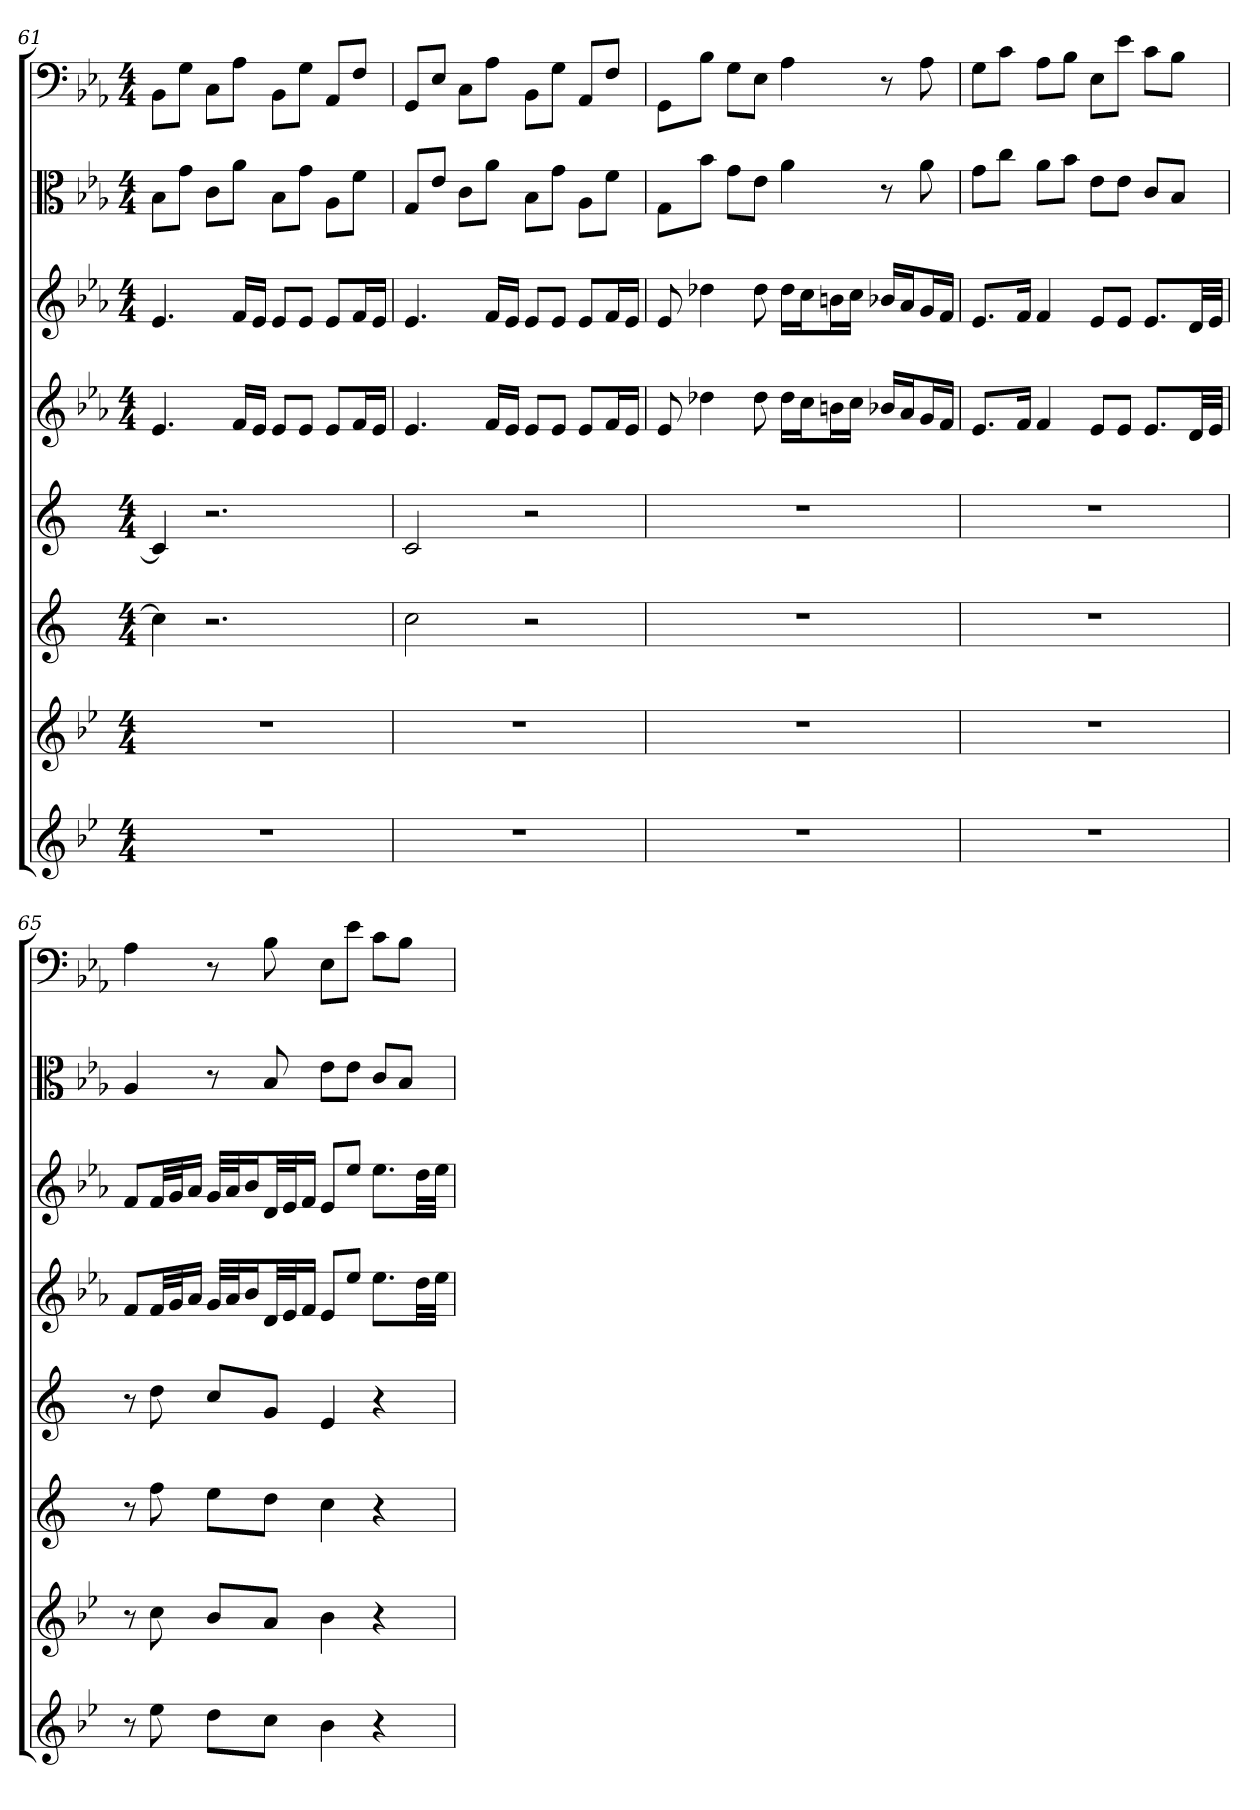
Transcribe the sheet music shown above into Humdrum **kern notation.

**kern	**kern	**kern	**kern	**kern	**kern	**kern	**kern
*part8	*part7	*part6	*part5	*part4	*part3	*part2	*part1
*staff8	*staff7	*staff6	*staff5	*staff4	*staff3	*staff2	*staff1
*	*	*	*	*	*	*clefC3	*clefF4
*k[b-e-]	*k[b-e-]	*k[]	*k[]	*k[b-e-a-]	*k[b-e-a-]	*k[b-e-a-]	*k[b-e-a-]
*M4/4	*M4/4	*M4/4	*M4/4	*M4/4	*M4/4	*M4/4	*M4/4
=61	=61	=61	=61	=61	=61	=61	=61
1r	1r	4cc]	4c]	4.e-	4.e-	8B-\L	8BB-\L
.	.	.	.	.	.	8g\J	8G\J
.	.	2.r	2.r	.	.	8c\L	8C\L
.	.	.	.	16fLL	16fLL	8a-\J	8A-\J
.	.	.	.	16e-JJ	16e-JJ	.	.
.	.	.	.	8e-L	8e-L	8B-\L	8BB-\L
.	.	.	.	8e-J	8e-J	8g\J	8G\J
.	.	.	.	8e-L	8e-L	8A-\L	8AA-/L
.	.	.	.	16fL	16fL	8f\J	8F/J
.	.	.	.	16e-JJ	16e-JJ	.	.
=62	=62	=62	=62	=62	=62	=62	=62
1r	1r	2cc	2c	4.e-	4.e-	8G/L	8GG/L
.	.	.	.	.	.	8e-/J	8E-/J
.	.	.	.	.	.	8c\L	8C\L
.	.	.	.	16fLL	16fLL	8a-\J	8A-\J
.	.	.	.	16e-JJ	16e-JJ	.	.
.	.	2r	2r	8e-L	8e-L	8B-\L	8BB-\L
.	.	.	.	8e-J	8e-J	8g\J	8G\J
.	.	.	.	8e-L	8e-L	8A-\L	8AA-/L
.	.	.	.	16fL	16fL	8f\J	8F/J
.	.	.	.	16e-JJ	16e-JJ	.	.
=63	=63	=63	=63	=63	=63	=63	=63
1r	1r	1r	1r	8e-	8e-	8G\L	8GG\L
.	.	.	.	4dd-X	4dd-X	8b-\J	8B-\J
.	.	.	.	.	.	8g\L	8G\L
.	.	.	.	8dd-	8dd-	8e-\J	8E-\J
.	.	.	.	16dd-LL	16dd-LL	4a-	4A-
.	.	.	.	16ccJ	16ccJ	.	.
.	.	.	.	16bnL	16bnL	.	.
.	.	.	.	16ccJJ	16ccJJ	.	.
.	.	.	.	16b-XLL	16b-XLL	8r	8r
.	.	.	.	16a-J	16a-J	.	.
.	.	.	.	16gL	16gL	8a-	8A-
.	.	.	.	16fJJ	16fJJ	.	.
=64	=64	=64	=64	=64	=64	=64	=64
1r	1r	1r	1r	8.e-L	8.e-L	8g\L	8G\L
.	.	.	.	.	.	8cc\J	8c\J
.	.	.	.	16fJk	16fJk	.	.
.	.	.	.	4f	4f	8a-\L	8A-\L
.	.	.	.	.	.	8b-\J	8B-\J
.	.	.	.	8e-L	8e-L	8e-\L	8E-\L
.	.	.	.	8e-J	8e-J	8e-\J	8e-\J
.	.	.	.	8.e-L	8.e-L	8c/L	8c\L
.	.	.	.	.	.	8B-/J	8B-\J
.	.	.	.	32dLL	32dLL	.	.
.	.	.	.	32e-JJJ	32e-JJJ	.	.
=65	=65	=65	=65	=65	=65	=65	=65
8r	8r	8r	8r	8fL	8fL	4A-	4A-
8ee-	8cc	8ff	8dd	32fLL	32fLL	.	.
.	.	.	.	32gJ	32gJ	.	.
.	.	.	.	16a-JJ	16a-JJ	.	.
8ddL	8b-L	8eeL	8ccL	32gLLL	32gLLL	8r	8r
.	.	.	.	32a-J	32a-J	.	.
.	.	.	.	16b-J	16b-J	.	.
8ccJ	8aJ	8ddJ	8gJ	32dLL	32dLL	8B-	8B-
.	.	.	.	32e-J	32e-J	.	.
.	.	.	.	16fJJ	16fJJ	.	.
4b-	4b-	4cc	4e	8e-L	8e-L	8e-\L	8E-\L
.	.	.	.	8ee-J	8ee-J	8e-\J	8e-\J
4r	4r	4r	4r	8.ee-L	8.ee-L	8c/L	8c\L
.	.	.	.	.	.	8B-/J	8B-\J
.	.	.	.	32ddLL	32ddLL	.	.
.	.	.	.	32ee-JJJ	32ee-JJJ	.	.
=	=	=	=	=	=	=	=
*-	*-	*-	*-	*-	*-	*-	*-
